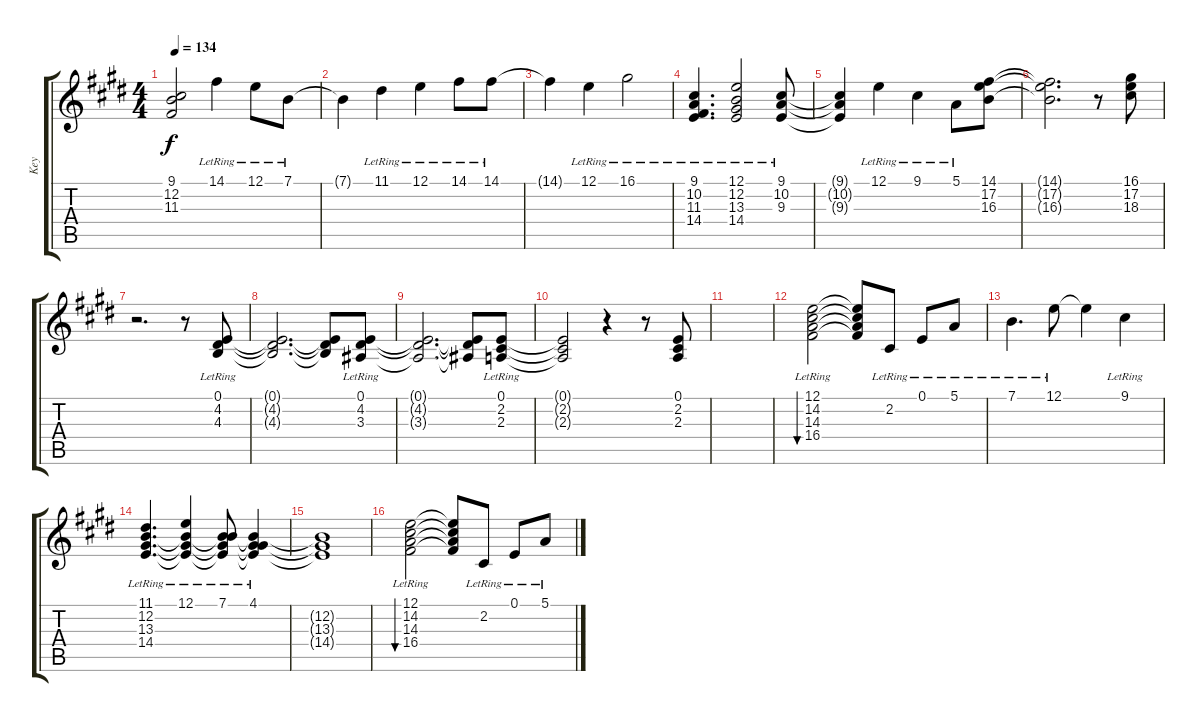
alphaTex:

\track ("Key" "Key") {instrument lead7fifths}
\staff {score tabs}
\tuning (E4 B3 G3 D3 A2 E2) {hide}
\ts (4 4)
\tempo 134
\clef g2
\ks e
(9.1{t} 12.2{t} 11.3{t}).2{dy f} 14.1{lr}.4 12.1{lr}.8 7.1{lr}.8 |
7.1{t}.4 11.1{lr}.4 12.1{lr}.4 14.1{lr}.8 14.1{lr}.8 |
14.1{t}.4 12.1{lr}.4 16.1{lr}.2 |
(9.1{lr} 10.2{lr} 11.3{lr} 14.4{lr}).4{d} (12.1{lr} 12.2{lr} 13.3{lr} 14.4{lr}).2 (9.1{lr} 10.2{lr} 9.3{lr}).8 |
(9.1{t} 10.2{t} 9.3{t}).4 12.1{lr}.4 9.1{lr}.4 5.1{lr}.8 (14.1 17.2 16.3).8 |
(14.1{t} 17.2{t} 16.3{t}).2{d} r.8 (16.1 17.2 18.3).8 |
r.2{d} r.8 (0.1{lr} 4.2{lr} 4.3{lr}).8 |
(0.1{t} 4.2{t} 4.3{t}).2{d} (0.1{t} 4.2{t} 4.3{t}).8 (0.1{lr} 4.2{lr} 3.3{lr}).8 |
(0.1{t} 4.2{t} 3.3{t}).2{d} (0.1{t} 4.2{t} 3.3{t}).8 (0.1{lr} 2.2{lr} 2.3{lr}).8 |
(0.1{t} 2.2{t} 2.3{t}).2 r.4 r.8 (0.1 2.2 2.3).8 |
|
(12.1{lr} 14.2{lr} 14.3{lr} 16.4{lr}).2{bu 480} (12.1{t} 14.2{t} 14.3{t} 16.4{t}).8 2.2{lr}.8 0.1{lr}.8 5.1{lr}.8 |
7.1{lr}.4{d} 12.1{lr}.8 12.1{t}.4 9.1{lr}.4 |
(11.1{lr} 12.2{lr} 13.3{lr} 14.4{lr}).4{d} (12.1{lr} 12.2{t} 13.3{t} 14.4{t}).4 (7.1{lr} 12.2{t} 13.3{t} 14.4{t}).8 (4.1{lr} 12.2{t} 13.3{t} 14.4{t}).4 |
(12.2{t} 13.3{t} 14.4{t}).1 |
(12.1{lr} 14.2{lr} 14.3{lr} 16.4{lr}).2{bu 480} (12.1{t} 14.2{t} 14.3{t} 16.4{t}).8 2.2{lr}.8 0.1{lr}.8 5.1{lr}.8
